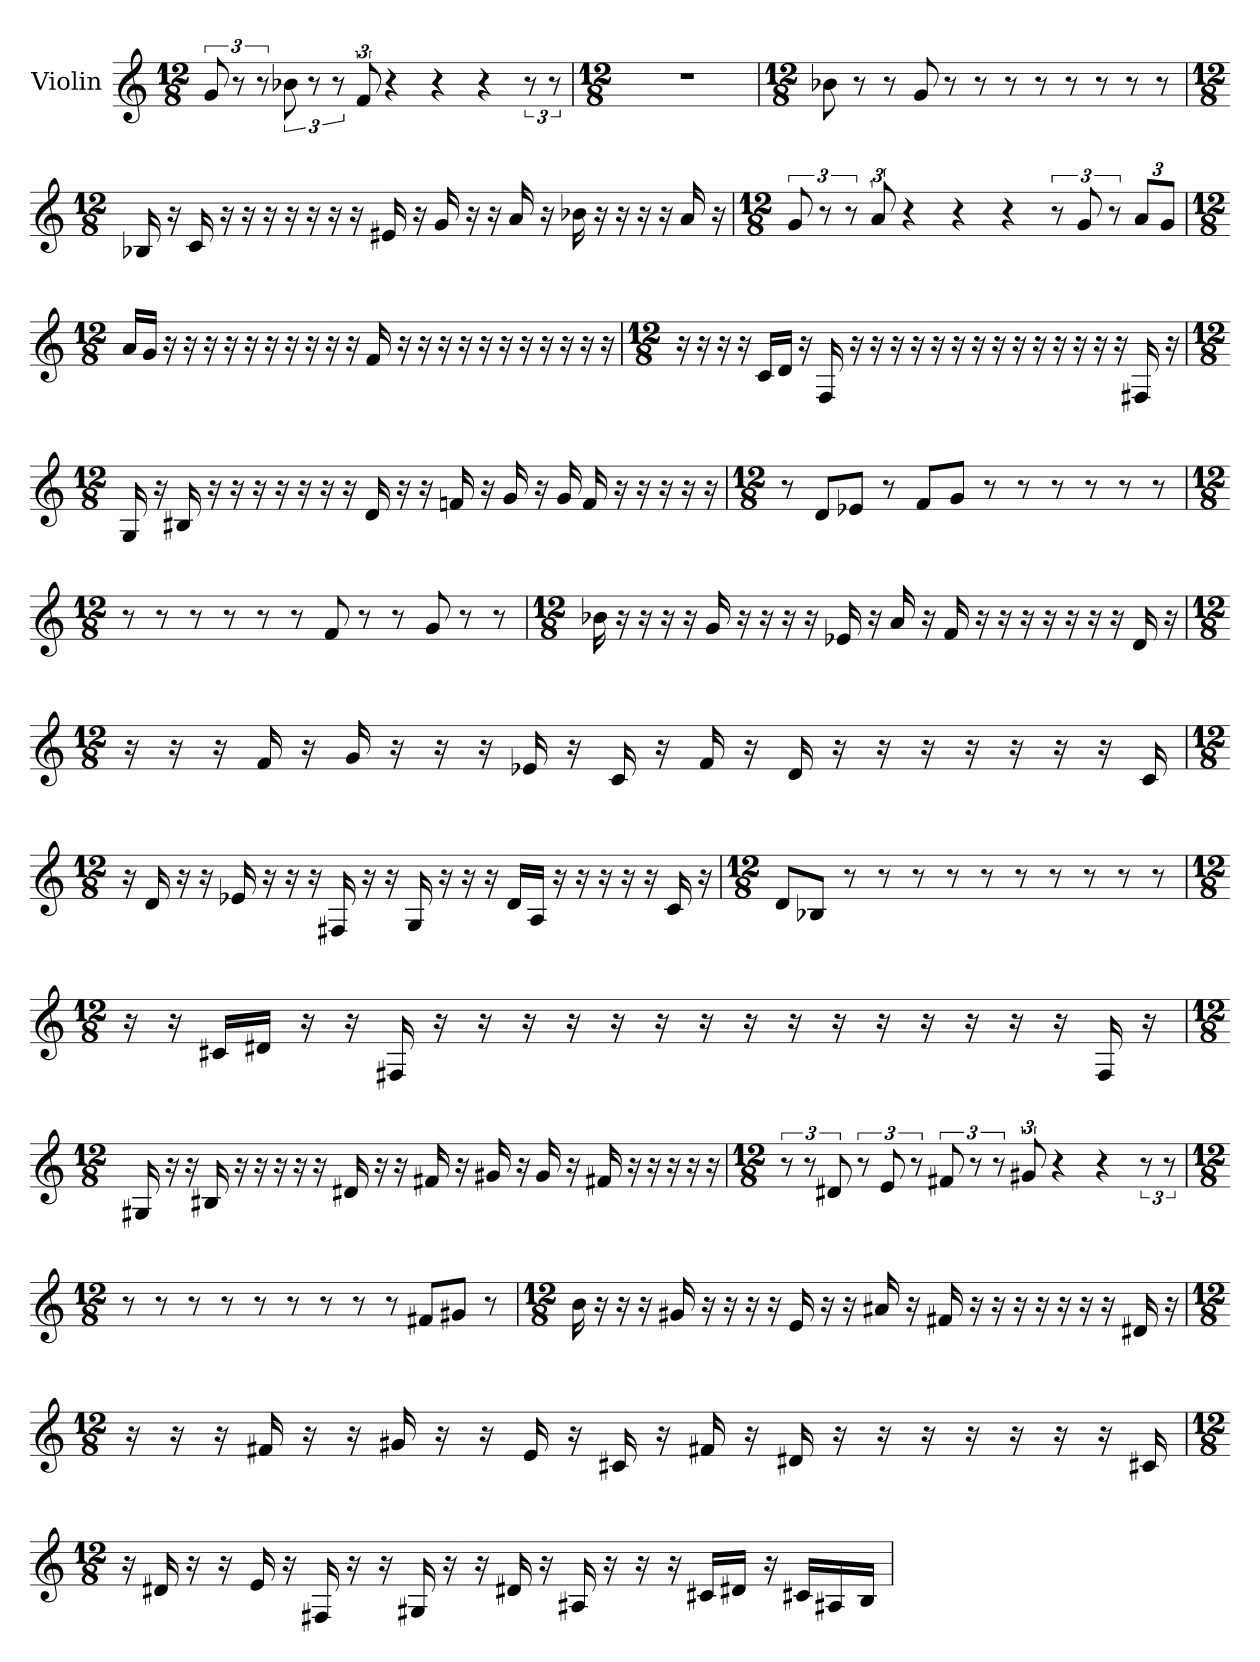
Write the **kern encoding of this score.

**kern
*part1
*staff1
*I"Violin
*I'Vln
*M12/8
=
12g
12r
12r
12b-X
12r
12r
12f
4r
4r
4r
12r
12r
=
*M12/8
1.r
=
*M12/8
8b-X
8r
8r
8g
8r
8r
8r
8r
8r
8r
8r
8r
=
*M12/8
16B-X
16r
16c
16r
16r
16r
16r
16r
16r
16r
16e#X
16r
16g
16r
16r
16a
16r
16b-X
16r
16r
16r
16r
16a
16r
=
*M12/8
12g
12r
12r
12a
4r
4r
4r
12r
12g
12r
12aL
12gJ
=
*M12/8
16aLL
16gJJ
16r
16r
16r
16r
16r
16r
16r
16r
16r
16r
16f
16r
16r
16r
16r
16r
16r
16r
16r
16r
16r
16r
=
*M12/8
16r
16r
16r
16r
16cLL
16dJJ
16r
16F
16r
16r
16r
16r
16r
16r
16r
16r
16r
16r
16r
16r
16r
16r
16F#X
16r
=
*M12/8
16G
16r
16B#X
16r
16r
16r
16r
16r
16r
16r
16d
16r
16r
16fn
16r
16g
16r
16g
16f
16r
16r
16r
16r
16r
=
*M12/8
8r
8dL
8e-XJ
8r
8fL
8gJ
8r
8r
8r
8r
8r
8r
=
*M12/8
8r
8r
8r
8r
8r
8r
8f
8r
8r
8g
8r
8r
=
*M12/8
16b-X
16r
16r
16r
16r
16g
16r
16r
16r
16r
16e-X
16r
16a
16r
16f
16r
16r
16r
16r
16r
16r
16r
16d
16r
=
*M12/8
16r
16r
16r
16f
16r
16g
16r
16r
16r
16e-X
16r
16c
16r
16f
16r
16d
16r
16r
16r
16r
16r
16r
16r
16c
=
*M12/8
16r
16d
16r
16r
16e-X
16r
16r
16r
16F#X
16r
16r
16G
16r
16r
16r
16dLL
16AJJ
16r
16r
16r
16r
16r
16c
16r
=
*M12/8
8dL
8B-XJ
8r
8r
8r
8r
8r
8r
8r
8r
8r
8r
=
*M12/8
16r
16r
16c#XLL
16d#XJJ
16r
16r
16F#X
16r
16r
16r
16r
16r
16r
16r
16r
16r
16r
16r
16r
16r
16r
16r
16F#
16r
=
*M12/8
16G#X
16r
16r
16B#X
16r
16r
16r
16r
16r
16d#X
16r
16r
16f#X
16r
16g#X
16r
16g#
16r
16f#X
16r
16r
16r
16r
16r
=
*M12/8
12r
12r
12d#X
12r
12e
12r
12f#X
12r
12r
12g#X
4r
4r
12r
12r
=
*M12/8
8r
8r
8r
8r
8r
8r
8r
8r
8r
8f#XL
8g#XJ
8r
=
*M12/8
16b
16r
16r
16r
16g#X
16r
16r
16r
16r
16e
16r
16r
16a#X
16r
16f#X
16r
16r
16r
16r
16r
16r
16r
16d#X
16r
=
*M12/8
16r
16r
16r
16f#X
16r
16r
16g#X
16r
16r
16e
16r
16c#X
16r
16f#X
16r
16d#X
16r
16r
16r
16r
16r
16r
16r
16c#X
=
*M12/8
16r
16d#X
16r
16r
16e
16r
16F#X
16r
16r
16G#X
16r
16r
16d#X
16r
16A#X
16r
16r
16r
16c#XLL
16d#XJJ
16r
16c#XLL
16A#X
16BJJ
=
*-
